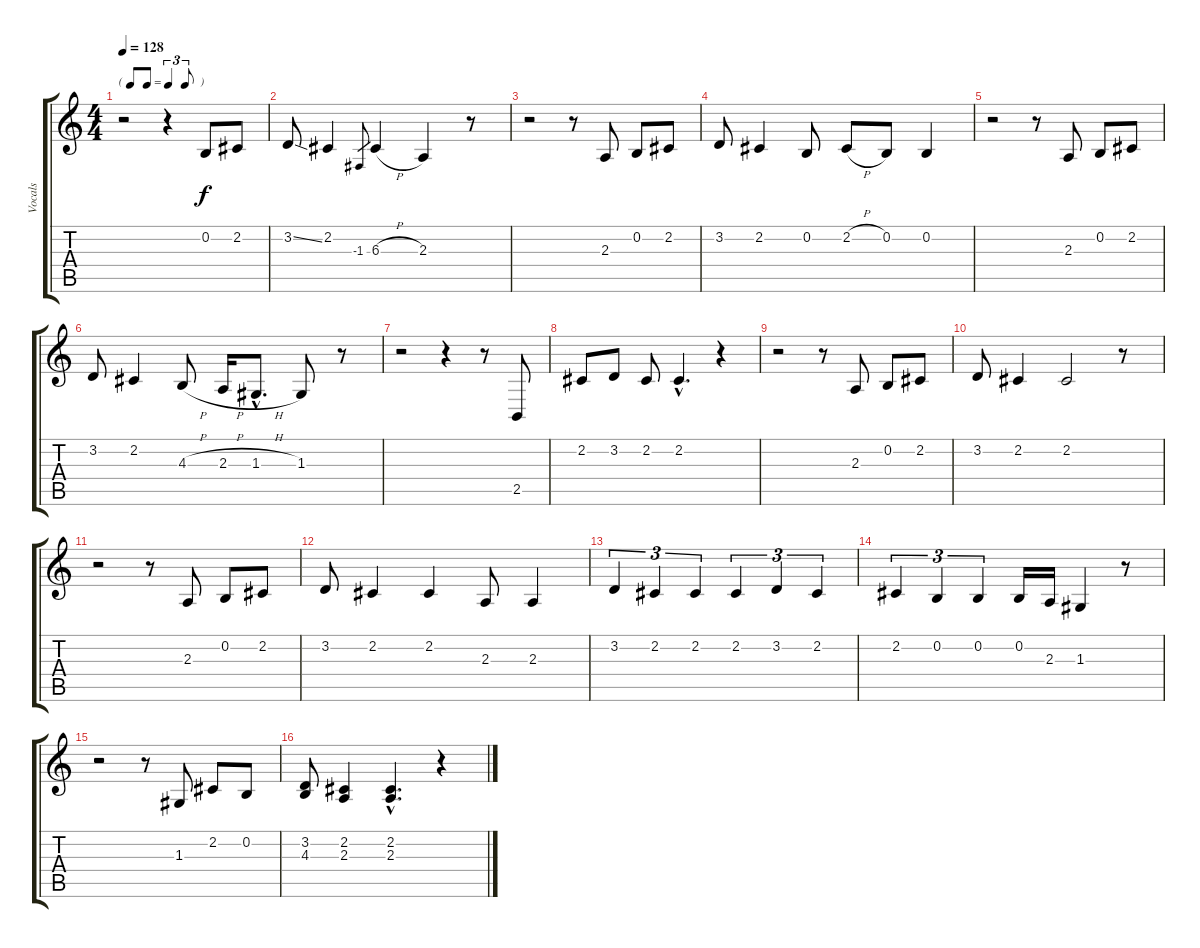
\track ("Vocals" "Vocals") {instrument tenorsax}
\staff {score tabs}
\tuning (E4 B3 G3 D3 A2 E2) {hide}
\ts (4 4)
\tf triplet8th
\tempo 128
\clef g2
\ks c
r.2{dy f} r.4 0.2.8 2.2.8 |
3.2{ss}.8 2.2.4 -1.3.8{gr} 6.3{h}.4 2.3.4 r.8 |
r.2 r.8 2.3.8 0.2.8 2.2.8 |
3.2.8 2.2.4 0.2.8 2.2{h}.8 0.2.8 0.2.4 |
r.2 r.8 2.3.8 0.2.8 2.2.8 |
3.2.8 2.2.4 4.3{h}.8 2.3{h}.16 1.3{h hac}.8{d} 1.3.8 r.8 |
r.2 r.4 r.8 2.5.8 |
2.2.8 3.2.8 2.2.8 2.2{hac}.4{d} r.4 |
r.2 r.8 2.3.8 0.2.8 2.2.8 |
3.2.8 2.2.4 2.2.2 r.8 |
r.2 r.8 2.3.8 0.2.8 2.2.8 |
3.2.8 2.2.4 2.2.4 2.3.8 2.3.4 |
3.2.4{tu (3 2)} 2.2.4{tu (3 2)} 2.2.4{tu (3 2)} 2.2.4{tu (3 2)} 3.2.4{tu (3 2)} 2.2.4{tu (3 2)} |
2.2.4{tu (3 2)} 0.2.4{tu (3 2)} 0.2.4{tu (3 2)} 0.2.16 2.3.16 1.3.4 r.8 |
r.2 r.8 1.3.8 2.2.8 0.2.8 |
(3.2 4.3).8 (2.2 2.3).4 (2.2{hac} 2.3{hac}).4{d} r.4
